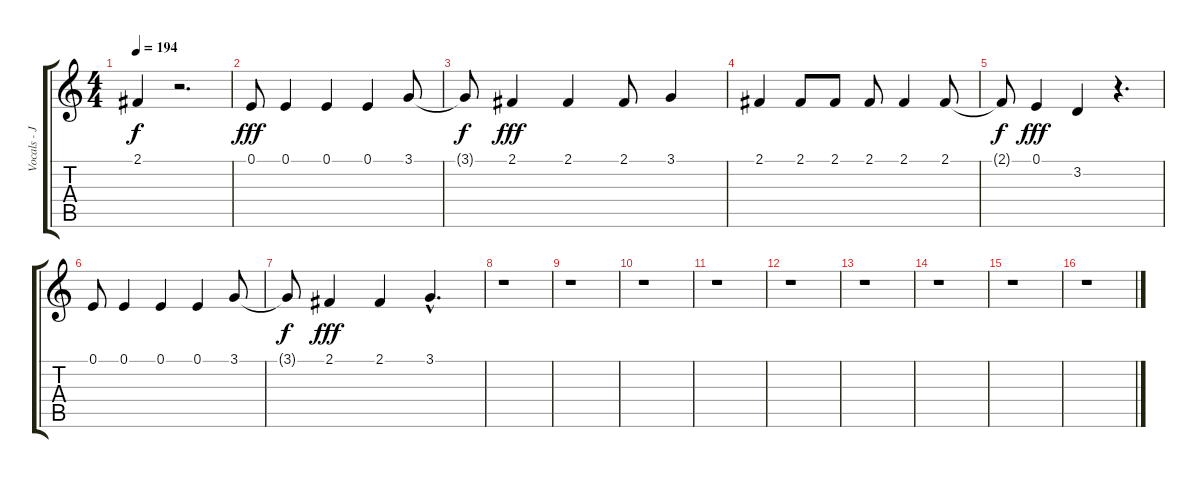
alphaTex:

\track ("Vocals - James" "Vocals - J") {instrument lead6voice}
\staff {score tabs}
\tuning (E4 B3 G3 D3 A2 E2) {hide}
\ts (4 4)
\tempo 194
\clef g2
\ks c
2.1{t}.4{dy f} r.2{d} |
0.1.8{dy fff} 0.1.4 0.1.4 0.1.4 3.1.8 |
3.1{t}.8{dy f} 2.1.4{dy fff} 2.1.4 2.1.8 3.1.4 |
2.1.4 2.1.8 2.1.8 2.1.8 2.1.4 2.1.8 |
2.1{t}.8{dy f} 0.1.4{dy fff} 3.2.4 r.4{d} |
0.1.8 0.1.4 0.1.4 0.1.4 3.1.8 |
3.1{t}.8{dy f} 2.1.4{dy fff} 2.1.4 3.1{hac}.4{d} |
r.1 |
r.1 |
r.1 |
r.1 |
r.1 |
r.1 |
r.1 |
r.1 |
r.1
